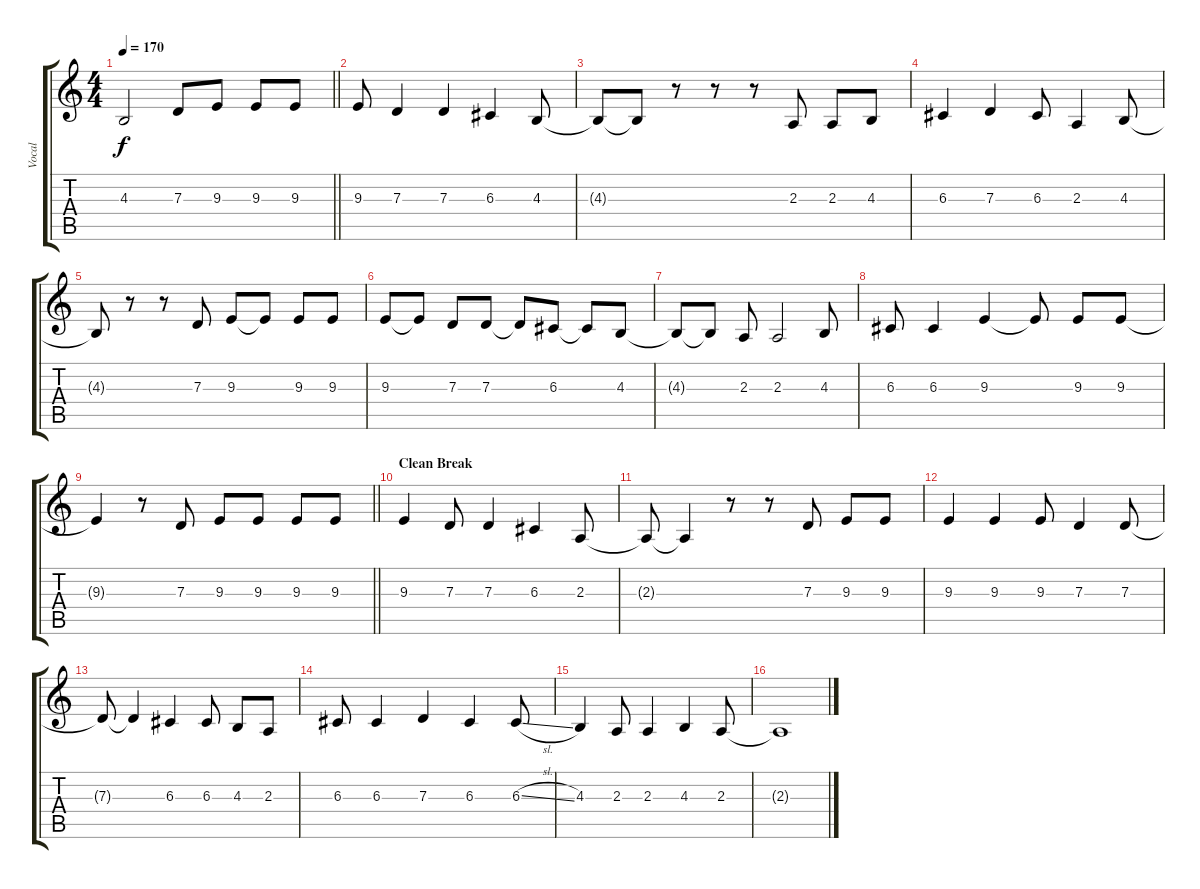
\track ("Vocal" "Vocal") {instrument lead2sawtooth}
\staff {score tabs}
\tuning (E4 B3 G3 D3 A2 D2) {hide}
\ts (4 4)
\tempo 170
\clef g2
\barLineRight lightlight
\ks c
4.3{t}.2{dy f} 7.3.8 9.3.8 9.3.8 9.3.8 |
9.3.8 7.3.4 7.3.4 6.3.4 4.3.8 |
4.3{t}.8 4.3{t}.8 r.8 r.8 r.8 2.3.8 2.3.8 4.3.8 |
6.3.4 7.3.4 6.3.8 2.3.4 4.3.8 |
4.3{t}.8 r.8 r.8 7.3.8 9.3.8 9.3{t}.8 9.3.8 9.3.8 |
9.3.8 9.3{t}.8 7.3.8 7.3.8 7.3{t}.8 6.3.8 6.3{t}.8 4.3.8 |
4.3{t}.8 4.3{t}.8 2.3.8 2.3.2 4.3.8 |
6.3.8 6.3.4 9.3.4 9.3{t}.8 9.3.8 9.3.8 |
\barLineRight lightlight
9.3{t}.4 r.8 7.3.8 9.3.8 9.3.8 9.3.8 9.3.8 |
\section ("" "Clean Break")
9.3.4 7.3.8 7.3.4 6.3.4 2.3.8 |
2.3{t}.8 2.3{t}.4 r.8 r.8 7.3.8 9.3.8 9.3.8 |
9.3.4 9.3.4 9.3.8 7.3.4 7.3.8 |
7.3{t}.8 7.3{t}.4 6.3.4 6.3.8 4.3.8 2.3.8 |
6.3.8 6.3.4 7.3.4 6.3.4 6.3{sl}.8 |
4.3.4 2.3.8 2.3.4 4.3.4 2.3.8 |
2.3{t}.1
